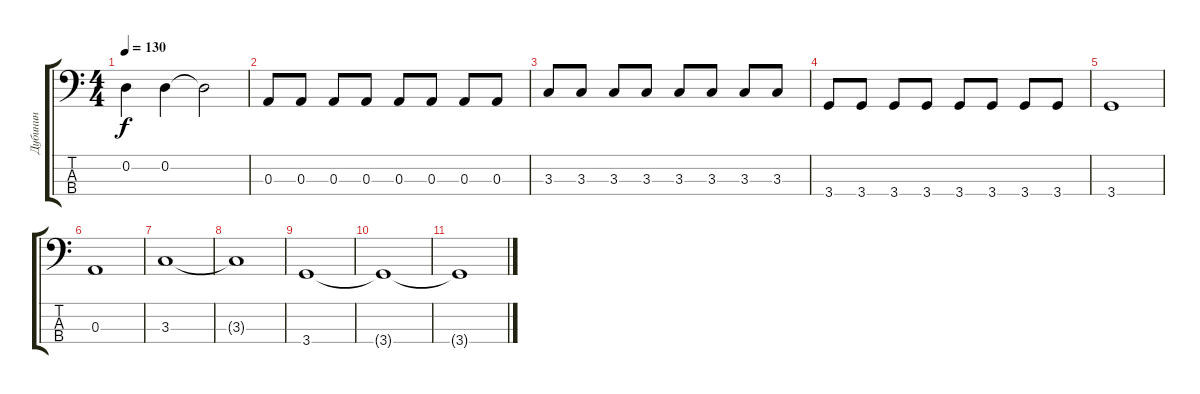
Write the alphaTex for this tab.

\track ("Дубинин" "Дубинин") {instrument electricbassfinger}
\staff {score tabs}
\tuning (G2 D2 A1 E1) {hide}
\ts (4 4)
\tempo 130
\clef f4
\ks c
0.2.4{dy f} 0.2.4 0.2{t}.2 |
0.3.8 0.3.8 0.3.8 0.3.8 0.3.8 0.3.8 0.3.8 0.3.8 |
3.3.8 3.3.8 3.3.8 3.3.8 3.3.8 3.3.8 3.3.8 3.3.8 |
3.4.8 3.4.8 3.4.8 3.4.8 3.4.8 3.4.8 3.4.8 3.4.8 |
3.4.1 |
0.3.1 |
3.3.1 |
3.3{t}.1 |
3.4.1 |
3.4{t}.1 |
3.4{t}.1
